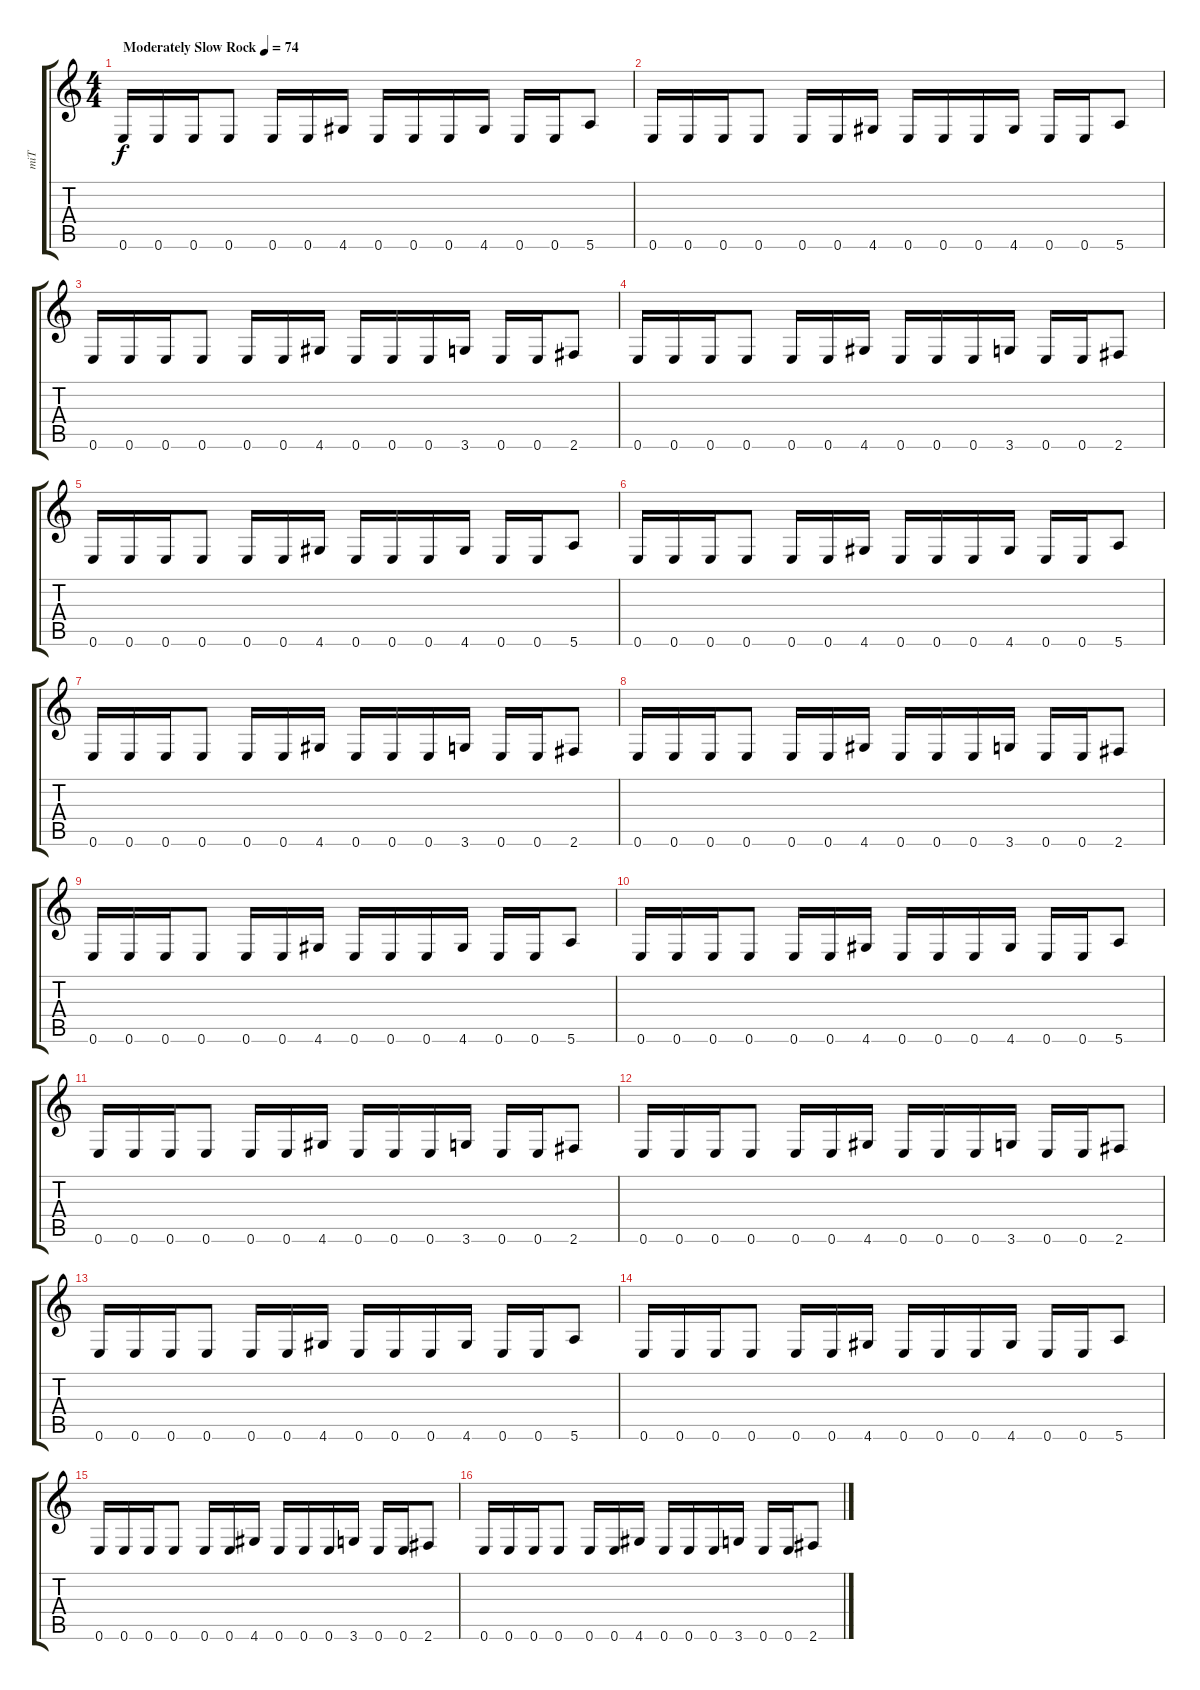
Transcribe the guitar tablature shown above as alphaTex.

\track ("miT" "miT") {instrument distortionguitar}
\staff {score tabs}
\tuning (E4 B3 G3 D3 A2 E2) {hide}
\ts (4 4)
\tempo (74 "Moderately Slow Rock")
\clef g2
\ks c
0.6.16{dy f instrument distortionguitar} 0.6.16 0.6.16 0.6.8 0.6.16 0.6.16 4.6.16 0.6.16 0.6.16 0.6.16 4.6.16 0.6.16 0.6.16 5.6.8 |
0.6.16 0.6.16 0.6.16 0.6.8 0.6.16 0.6.16 4.6.16 0.6.16 0.6.16 0.6.16 4.6.16 0.6.16 0.6.16 5.6.8 |
0.6.16 0.6.16 0.6.16 0.6.8 0.6.16 0.6.16 4.6.16 0.6.16 0.6.16 0.6.16 3.6.16 0.6.16 0.6.16 2.6.8 |
0.6.16 0.6.16 0.6.16 0.6.8 0.6.16 0.6.16 4.6.16 0.6.16 0.6.16 0.6.16 3.6.16 0.6.16 0.6.16 2.6.8 |
0.6.16 0.6.16 0.6.16 0.6.8 0.6.16 0.6.16 4.6.16 0.6.16 0.6.16 0.6.16 4.6.16 0.6.16 0.6.16 5.6.8 |
0.6.16 0.6.16 0.6.16 0.6.8 0.6.16 0.6.16 4.6.16 0.6.16 0.6.16 0.6.16 4.6.16 0.6.16 0.6.16 5.6.8 |
0.6.16 0.6.16 0.6.16 0.6.8 0.6.16 0.6.16 4.6.16 0.6.16 0.6.16 0.6.16 3.6.16 0.6.16 0.6.16 2.6.8 |
0.6.16 0.6.16 0.6.16 0.6.8 0.6.16 0.6.16 4.6.16 0.6.16 0.6.16 0.6.16 3.6.16 0.6.16 0.6.16 2.6.8 |
0.6.16 0.6.16 0.6.16 0.6.8 0.6.16 0.6.16 4.6.16 0.6.16 0.6.16 0.6.16 4.6.16 0.6.16 0.6.16 5.6.8 |
0.6.16 0.6.16 0.6.16 0.6.8 0.6.16 0.6.16 4.6.16 0.6.16 0.6.16 0.6.16 4.6.16 0.6.16 0.6.16 5.6.8 |
0.6.16 0.6.16 0.6.16 0.6.8 0.6.16 0.6.16 4.6.16 0.6.16 0.6.16 0.6.16 3.6.16 0.6.16 0.6.16 2.6.8 |
0.6.16 0.6.16 0.6.16 0.6.8 0.6.16 0.6.16 4.6.16 0.6.16 0.6.16 0.6.16 3.6.16 0.6.16 0.6.16 2.6.8 |
0.6.16 0.6.16 0.6.16 0.6.8 0.6.16 0.6.16 4.6.16 0.6.16 0.6.16 0.6.16 4.6.16 0.6.16 0.6.16 5.6.8 |
0.6.16 0.6.16 0.6.16 0.6.8 0.6.16 0.6.16 4.6.16 0.6.16 0.6.16 0.6.16 4.6.16 0.6.16 0.6.16 5.6.8 |
0.6.16 0.6.16 0.6.16 0.6.8 0.6.16 0.6.16 4.6.16 0.6.16 0.6.16 0.6.16 3.6.16 0.6.16 0.6.16 2.6.8 |
0.6.16 0.6.16 0.6.16 0.6.8 0.6.16 0.6.16 4.6.16 0.6.16 0.6.16 0.6.16 3.6.16 0.6.16 0.6.16 2.6.8
